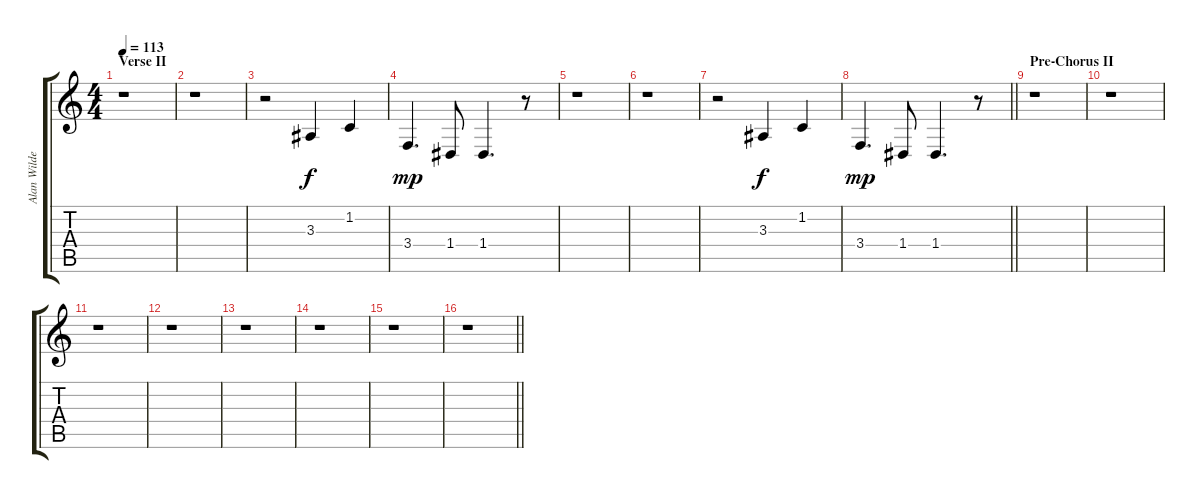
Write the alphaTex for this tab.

\track ("Alan Wilder - Synth" "Alan Wilde") {instrument fx1rain}
\staff {score tabs}
\tuning (E4 B3 G3 D3 A2 E2) {hide}
\ts (4 4)
\section ("" "Verse II")
\tempo 113
\clef g2
\ks c
r.1{dy mp} |
r.1 |
r.2 3.3.4{dy f} 1.2.4 |
3.4.4{d dy mp} 1.4.8 1.4.4{d} r.8 |
r.1 |
r.1 |
r.2 3.3.4{dy f} 1.2.4 |
\barLineRight lightlight
3.4.4{d dy mp} 1.4.8 1.4.4{d} r.8 |
\section ("" "Pre-Chorus II")
r.1 |
r.1 |
r.1 |
r.1 |
r.1 |
r.1 |
r.1 |
\barLineRight lightlight
r.1
